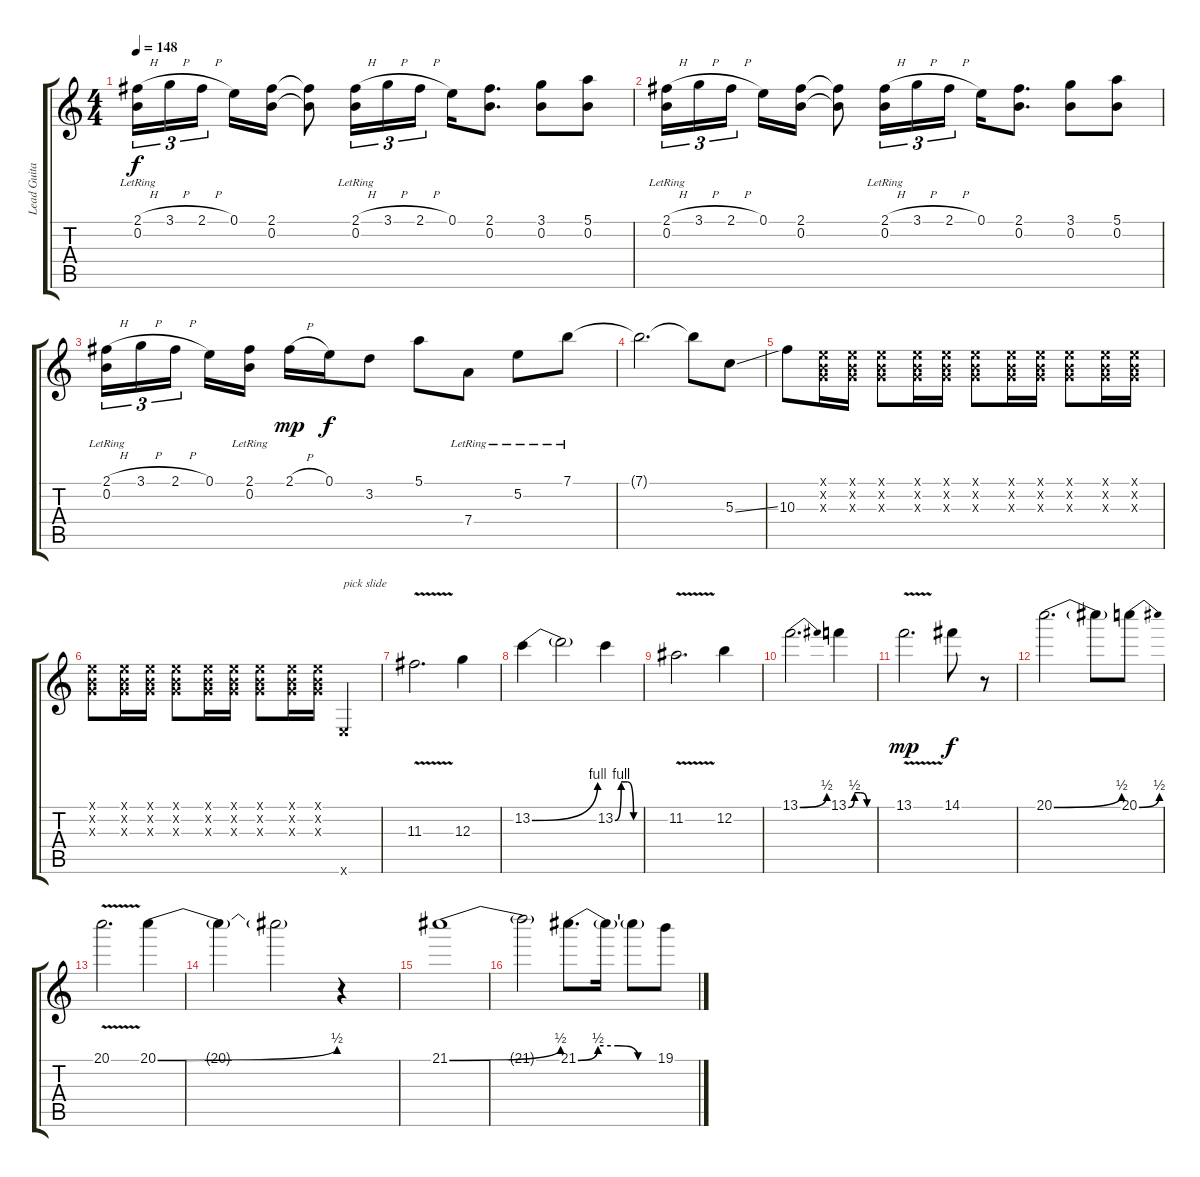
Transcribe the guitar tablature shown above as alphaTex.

\track ("Lead Guitar" "Lead Guita") {instrument distortionguitar}
\staff {score tabs}
\tuning (E4 B3 G3 D3 A2 E2) {hide}
\ts (4 4)
\tempo 148
\clef g2
\ks c
(2.1{h} 0.2{lr}).16{tu (3 2) dy f} 3.1{h}.16{tu (3 2)} 2.1{h}.16{tu (3 2) beam splitsecondary} 0.1.16 (2.1 0.2).16 (2.1{t} 0.2{t}).8 (2.1{h} 0.2{lr}).16{tu (3 2)} 3.1{h}.16{tu (3 2)} 2.1{h}.16{tu (3 2)} 0.1.16 (2.1 0.2).8{d} (3.1 0.2).8 (5.1 0.2).8 |
(2.1{h} 0.2{lr}).16{tu (3 2)} 3.1{h}.16{tu (3 2)} 2.1{h}.16{tu (3 2) beam splitsecondary} 0.1.16 (2.1 0.2).16 (2.1{t} 0.2{t}).8 (2.1{h} 0.2{lr}).16{tu (3 2)} 3.1{h}.16{tu (3 2)} 2.1{h}.16{tu (3 2)} 0.1.16 (2.1 0.2).8{d} (3.1 0.2).8 (5.1 0.2).8 |
(2.1{h} 0.2{lr}).16{tu (3 2)} 3.1{h}.16{tu (3 2)} 2.1{h}.16{tu (3 2) beam splitsecondary} 0.1.16 (2.1 0.2{lr}).16 2.1{h}.16{dy mp} 0.1.16{dy f} 3.2.8 5.1.8 7.4{lr}.8 5.2{lr}.8 7.1{lr}.8 |
7.1{t}.2{d} 7.1{t}.8 5.3{ss}.8 |
10.3.8 (0.1{x} 0.2{x} 0.3{x}).16 (0.1{x} 0.2{x} 0.3{x}).16 (0.1{x} 0.2{x} 0.3{x}).8 (0.1{x} 0.2{x} 0.3{x}).16 (0.1{x} 0.2{x} 0.3{x}).16 (0.1{x} 0.2{x} 0.3{x}).8 (0.1{x} 0.2{x} 0.3{x}).16 (0.1{x} 0.2{x} 0.3{x}).16 (0.1{x} 0.2{x} 0.3{x}).8 (0.1{x} 0.2{x} 0.3{x}).16 (0.1{x} 0.2{x} 0.3{x}).16 |
(0.1{x} 0.2{x} 0.3{x}).8 (0.1{x} 0.2{x} 0.3{x}).16 (0.1{x} 0.2{x} 0.3{x}).16 (0.1{x} 0.2{x} 0.3{x}).8 (0.1{x} 0.2{x} 0.3{x}).16 (0.1{x} 0.2{x} 0.3{x}).16 (0.1{x} 0.2{x} 0.3{x}).8 (0.1{x} 0.2{x} 0.3{x}).16 (0.1{x} 0.2{x} 0.3{x}).16 0.6{x}.4{txt "pick slide"} |
11.3{v}.2{d} 12.3.4 |
13.2{be (bend 0 0 60 4)}.4 13.2{t}.2 13.2{be (custom 0 0 15 4 30 4 45 0 60 0)}.4 |
11.2{v}.2{d} 12.2.4 |
13.1{be (bend 0 0 60 2)}.2{d} 13.1{be (custom 0 0 15 2 30 2 45 0 60 0)}.4 |
13.1{v}.2{d dy mp} 14.1.8{dy f} r.8 |
20.1{be (bend 0 0 60 2)}.2{d} 20.1{t}.8 20.1{be (bend 0 0 60 2)}.8 |
20.1{v}.2{d} 20.1{be (bend 0 0 60 2)}.4 |
20.1{t}.4 20.1{t}.2 r.4 |
21.1{be (bend 0 0 60 2)}.1 |
21.1{t}.2 21.1{be (custom 0 0 15 2 30 2 45 0 60 0)}.8{d} 21.1{t}.16 21.1{t}.8 19.1.8
